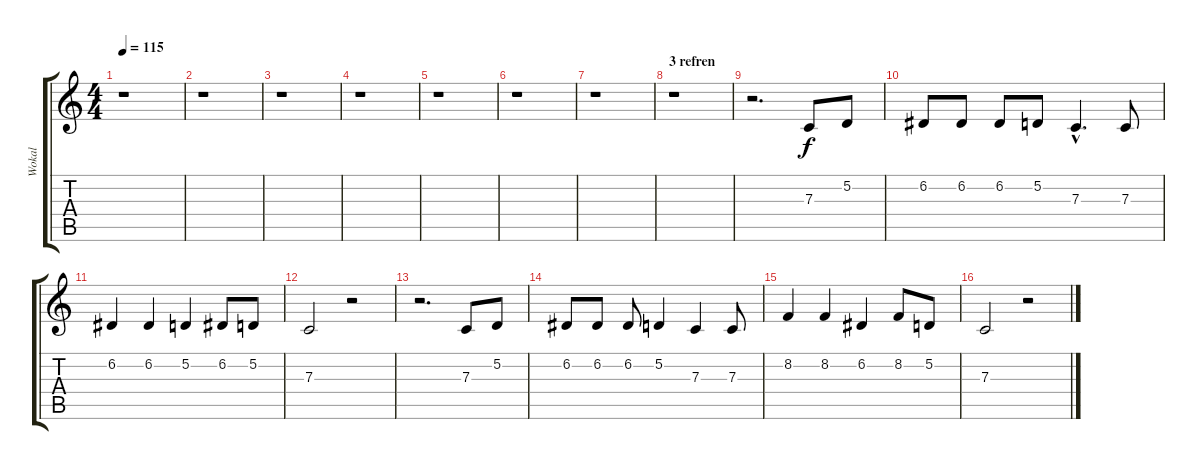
\track ("Wokal" "Wokal") {instrument lead1square}
\staff {score tabs}
\tuning (D4 A3 F3 C3 G2 D2) {hide}
\ts (4 4)
\tempo 115
\clef g2
\ks c
r.1{dy f} |
r.1 |
r.1 |
r.1 |
r.1 |
r.1 |
r.1 |
\section ("" "3 refren")
r.1 |
r.2{d} 7.3.8 5.2.8 |
6.2.8 6.2.8 6.2.8 5.2.8 7.3{hac}.4{d} 7.3.8 |
6.2.4 6.2.4 5.2.4 6.2.8 5.2.8 |
7.3.2 r.2 |
r.2{d} 7.3.8 5.2.8 |
6.2.8 6.2.8 6.2.8 5.2.4 7.3.4 7.3.8 |
8.2.4 8.2.4 6.2.4 8.2.8 5.2.8 |
7.3.2 r.2
